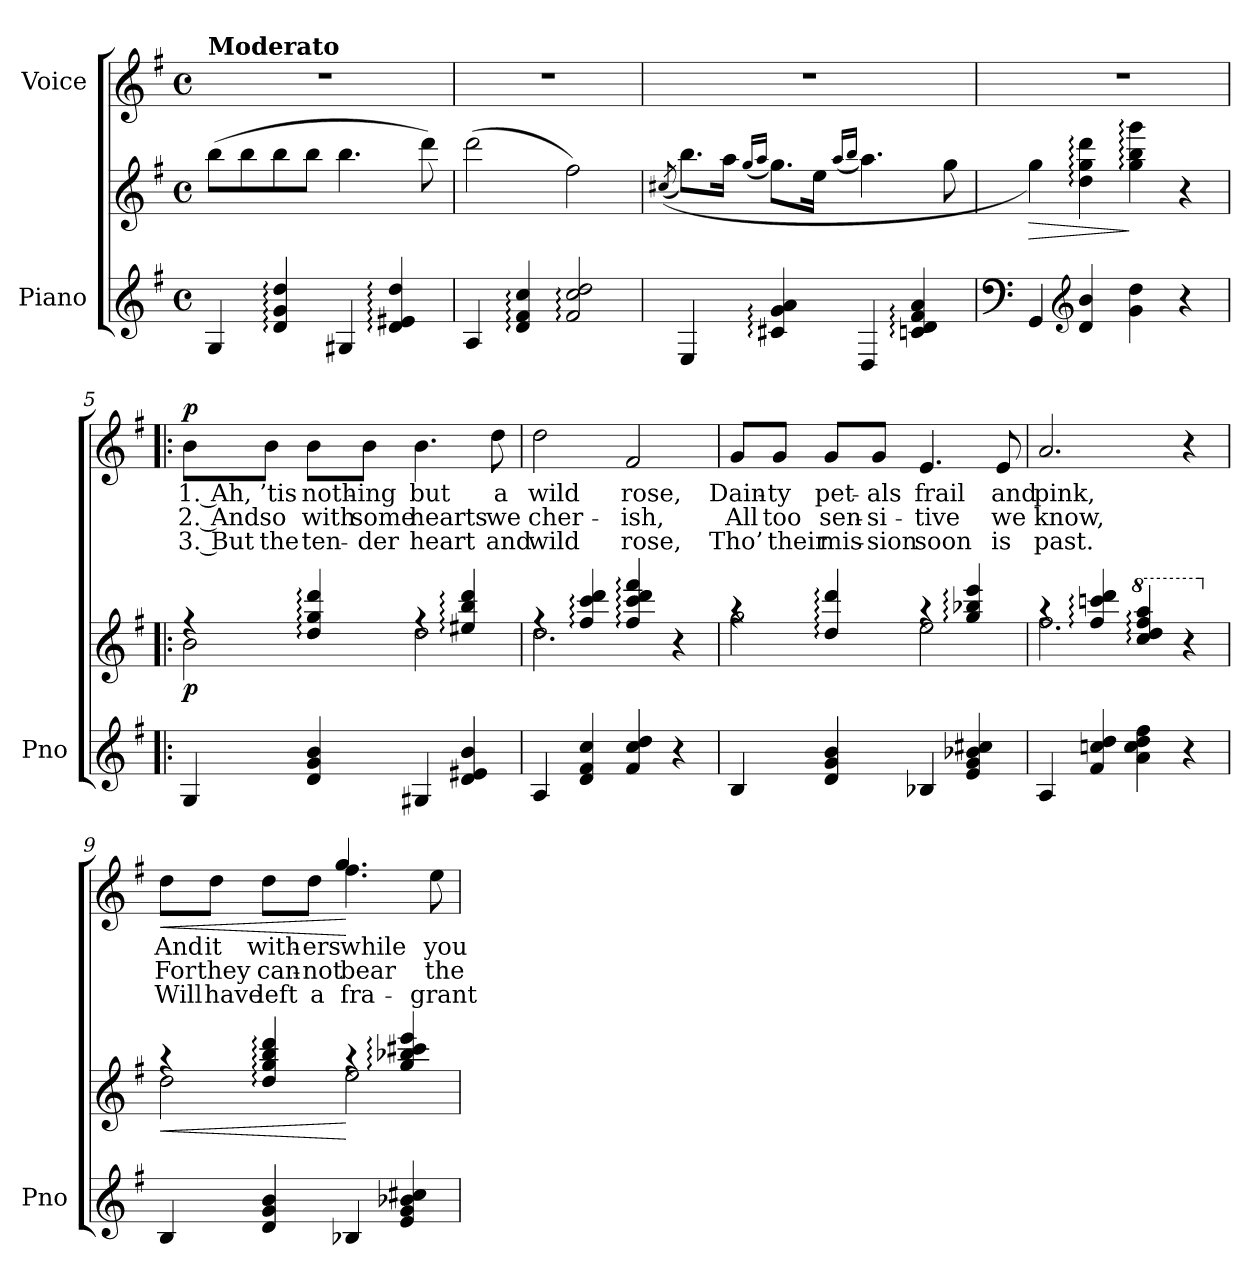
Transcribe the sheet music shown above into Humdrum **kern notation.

**kern	**kern	**dynam	**kern	**text	**text	**text	**dynam
*part2	*part2	*part2	*part1	*part1	*part1	*part1	*part1
*staff3	*staff2	*staff2/3	*staff1	*staff1	*staff1	*staff1	*staff1
*I"Piano	*	*	*I"Voice	*	*	*	*
*I'Pno	*	*	*	*	*	*	*
*clefG2	*clefG2	*	*clefG2	*	*	*	*
*k[f#]	*k[f#]	*	*k[f#]	*	*	*	*
*M4/4	*M4/4	*	*M4/4	*	*	*	*
*met(c)	*met(c)	*	*met(c)	*	*	*	*
=1	=1	=1	=1	=1	=1	=1	=1
!	!	!	!LO:TX:a:B:t=Moderato	!	!	!	!
!	!	!LO:DY:b	!	!	!	!	!
!	!	!LO:DY:n=1:b	!	!	!	!	!
4G/	(>8bb\L	pp other-dynamics	1r	.	.	.	.
.	8bb\	.	.	.	.	.	.
4d/: 4g/: 4dd/:	8bb\	.	.	.	.	.	.
.	8bb\J	.	.	.	.	.	.
4G#X/	4.bb\	.	.	.	.	.	.
4d/: 4e#X/: 4dd/:	.	.	.	.	.	.	.
.	8ddd\)	.	.	.	.	.	.
=2	=2	=2	=2	=2	=2	=2	=2
4A/	(>2ddd\	.	1r	.	.	.	.
4d/: 4f#/: 4cc/:	.	.	.	.	.	.	.
2f#/: 2cc/: 2dd/:	2ff#\)	.	.	.	.	.	.
=3	=3	=3	=3	=3	=3	=3	=3
.	(<(>8qcc#X/	.	.	.	.	.	.
4E/	8.bb\L)	.	1r	.	.	.	.
.	16aa\Jk	.	.	.	.	.	.
.	(<16qgg/LL	.	.	.	.	.	.
.	16qaa/JJ	.	.	.	.	.	.
4c#X/: 4g/: 4a/:	8.gg\L)	.	.	.	.	.	.
.	16ee\Jk	.	.	.	.	.	.
.	(<16qaa/LL	.	.	.	.	.	.
.	16qbb/JJ	.	.	.	.	.	.
4D/	4.aa\)	.	.	.	.	.	.
4cn/: 4d/: 4f#/: 4a/:	.	.	.	.	.	.	.
.	8gg\	.	.	.	.	.	.
!!LO:LB:g=z
=4	=4	=4	=4	=4	=4	=4	=4
*clefF4	*	*	*	*	*	*	*
!	!	!LO:HP:b	!	!	!	!	!
4GG/	4gg\)	>	1r	.	.	.	.
*clefG2	*	*	*	*	*	*	*
4d/ 4b/	4dd\: 4gg\: 4ddd\:	.	.	.	.	.	.
4g\ 4dd\	4gg\: 4bb\: 4ggg\:	]	.	.	.	.	.
4r	4r	.	.	.	.	.	.
=5!|:	=5!|:	=5!|:	=5!|:	=5!|:	=5!|:	=5!|:	=5!|:
*	*^	*	*	*	*	*	*
!	!	!	!LO:DY:b	!	!LO:LY:b	!LO:LY:b	!LO:LY:b	!LO:DY:a
4G/	4rff	2b\	p	8b\L	1. Ah,	2. And	3. But	p
!	!	!	!	!	!LO:LY:b	!LO:LY:b	!LO:LY:b	!
.	.	.	.	8b\J	’tis	so	the	.
!	!	!	!	!	!LO:LY:b	!LO:LY:b	!LO:LY:b	!
4d/ 4g/ 4b/	4dd/: 4gg/: 4ddd/:	.	.	8b\L	noth-	with	ten-	.
!	!	!	!	!	!LO:LY:b	!LO:LY:b	!LO:LY:b	!
.	.	.	.	8b\J	-ing	some	-der	.
!	!	!	!	!	!LO:LY:b	!LO:LY:b	!LO:LY:b	!
4G#X/	4rff	2dd\	.	4.b\	but	hearts	heart	.
4d/ 4e#X/ 4b/	4ee#X/: 4bb/: 4ddd/:	.	.	.	.	.	.	.
!	!	!	!	!	!LO:LY:b	!LO:LY:b	!LO:LY:b	!
.	.	.	.	8dd\	a	we	and	.
=6	=6	=6	=6	=6	=6	=6	=6	=6
!	!	!	!	!	!LO:LY:b	!LO:LY:b	!LO:LY:b	!
4A/	4rff	2.dd\	.	2dd\	wild	cher-	wild	.
4d/ 4f#/ 4cc/	4ff#/: 4ccc/: 4ddd/:	.	.	.	.	.	.	.
!	!	!	!	!	!LO:LY:b	!LO:LY:b	!LO:LY:b	!
4f#/ 4cc/ 4dd/	4ff#/: 4ccc/: 4ddd/: 4fff#/:	.	.	2f#/	rose,	-ish,	rose,	.
4r	4r	4ryy	.	.	.	.	.	.
!!LO:LB:g=z
=7	=7	=7	=7	=7	=7	=7	=7	=7
!	!	!	!	!	!LO:LY:b	!LO:LY:b	!LO:LY:b	!
4B/	4raa	2gg\	.	8g/L	Dain-	All	Tho’	.
!	!	!	!	!	!LO:LY:b	!LO:LY:b	!LO:LY:b	!
.	.	.	.	8g/J	-ty	too	their	.
!	!	!	!	!	!LO:LY:b	!LO:LY:b	!LO:LY:b	!
4d/ 4g/ 4b/	4dd/: 4ddd/:	.	.	8g/L	pet-	sen-	mis-	.
!	!	!	!	!	!LO:LY:b	!LO:LY:b	!LO:LY:b	!
.	.	.	.	8g/J	-als	-si-	-sion	.
!	!	!	!	!	!LO:LY:b	!LO:LY:b	!LO:LY:b	!
4B-X/	4raa	2ee\	.	4.e/	frail	-tive	soon	.
4e/ 4g/ 4b-X/ 4cc#X/	4gg/: 4bb-X/: 4eee/:	.	.	.	.	.	.	.
!	!	!	!	!	!LO:LY:b	!LO:LY:b	!LO:LY:b	!
.	.	.	.	8e/	and	we	is	.
=8	=8	=8	=8	=8	=8	=8	=8	=8
!	!	!	!	!	!LO:LY:b	!LO:LY:b	!LO:LY:b	!
4A/	4raa	2.ff#\	.	2.a/	pink,	know,	past.	.
4f#/ 4ccn/ 4dd/	4ff#/: 4cccn/: 4ddd/:	.	.	.	.	.	.	.
*	*8va	*	*	*	*	*	*	*
4a\ 4cc\ 4dd\ 4ff#\	4ccc/: 4ddd/: 4fff#/: 4aaa/:	.	.	.	.	.	.	.
4r	4r	4ryy	.	4r	.	.	.	.
=9	=9	=9	=9	=9	=9	=9	=9	=9
*	*X8va	*	*	*	*	*	*	*
!	!	!	!LO:HP:b	!	!LO:LY:b	!LO:LY:b	!LO:LY:b	!LO:HP:b
*	*	*	*	*^	*	*	*	*
4B/	4raa	2dd\	<	8dd\L	2ryy	And	For	Will	<
!	!	!	!	!	!	!LO:LY:b	!LO:LY:b	!LO:LY:b	!
.	.	.	.	8dd\J	.	it	they	have	.
!	!	!	!	!	!	!LO:LY:b	!LO:LY:b	!LO:LY:b	!
4d/ 4g/ 4b/	4dd/: 4gg/: 4bb/: 4ddd/:	.	.	8dd\L	.	with-	can-	left	.
!	!	!	!	!	!	!LO:LY:b	!LO:LY:b	!LO:LY:b	!
.	.	.	.	8dd\J	.	-ers	-not	a	.
!	!	!	!	!	!	!LO:LY:b	!LO:LY:b	!LO:LY:b	!
4B-X/	4raa	2ee\	[	4.ff#\	4.gg/	while	bear	fra-	[
4e/ 4g/ 4b-X/ 4cc#X/	4gg/: 4bb-X/: 4ccc#X/: 4eee/:	.	.	.	.	.	.	.	.
!	!	!	!	!	!	!LO:LY:b	!LO:LY:b	!LO:LY:b	!
.	.	.	.	8ee\	8ryy	you	the	-grant	.
*	*v	*v	*	*	*	*	*	*	*
*	*	*	*v	*v	*	*	*	*
=	=	=	=	=	=	=	=
*-	*-	*-	*-	*-	*-	*-	*-
